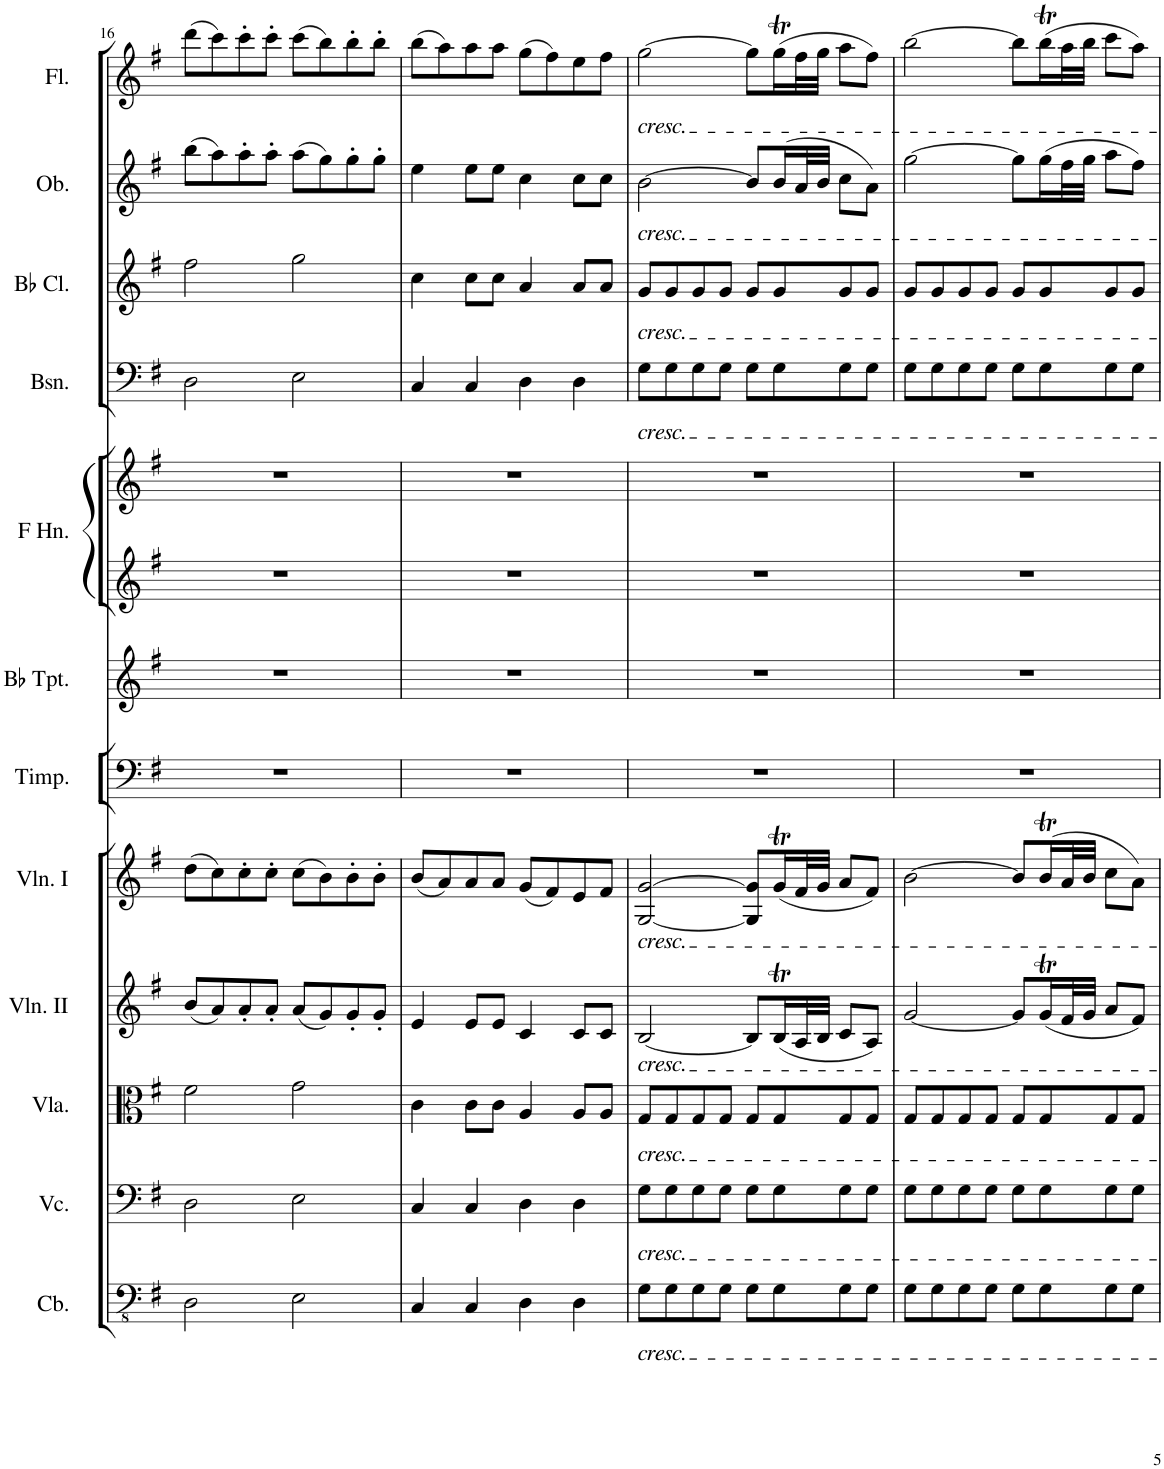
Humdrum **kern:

**kern	**kern	**kern	**kern	**kern	**kern	**kern	**kern	**kern	**kern	**kern	**kern	**kern
*part12	*part11	*part10	*part9	*part8	*part7	*part6	*part5	*part5	*part4	*part3	*part2	*part1
*staff13	*staff12	*staff11	*staff10	*staff9	*staff8	*staff7	*staff6	*staff5	*staff4	*staff3	*staff2	*staff1
*I"Contrabasses	*I"Violoncellos	*I"Violas	*I"Violins II	*I"Violins I	*I"Timpani	*I"Trumpets in Bb	*I"Horns in F	*	*I"Bassoons	*I"Clarinets in Bb	*I"Oboes	*I"Flutes
*I'Cb.	*I'Vc.	*I'Vla.	*I'Vln. II	*I'Vln. I	*I'Timp.	*	*	*	*I'Bsn.	*	*I'Ob.	*I'Fl.
!!LO:PB:g=z
*clefFv4	*clefF4	*clefC3	*clefG2	*clefG2	*clefF4	*clefG2	*clefG2	*clefG2	*clefF4	*clefG2	*clefG2	*clefG2
*	*	*	*	*	*	*ITrd1c2	*ITrd4c7	*ITrd4c7	*	*ITrd1c2	*	*
*k[f#]	*k[f#]	*k[f#]	*k[f#]	*k[f#]	*k[f#]	*k[f#]	*k[f#]	*k[f#]	*k[f#]	*k[f#]	*k[f#]	*k[f#]
*M4/4	*M4/4	*M4/4	*M4/4	*M4/4	*M4/4	*M4/4	*M4/4	*M4/4	*M4/4	*M4/4	*M4/4	*M4/4
=16	=16	=16	=16	=16	=16	=16	=16	=16	=16	=16	=16	=16
2DD\	2D\	2f#\	(8b/L	(8dd\L	1r	1r	1r	1r	2D\	2ff#\	(8bb\L	(8ddd\L
.	.	.	8a/)	8cc\)	.	.	.	.	.	.	8aa\)	8ccc\)
.	.	.	8a'/	8cc'\	.	.	.	.	.	.	8aa'\	8ccc'\
.	.	.	8a'/J	8cc'\J	.	.	.	.	.	.	8aa'\J	8ccc'\J
2EE\	2E\	2g\	(8a/L	(8cc\L	.	.	.	.	2E\	2gg\	(8aa\L	(8ccc\L
.	.	.	8g/)	8b\)	.	.	.	.	.	.	8gg\)	8bb\)
.	.	.	8g'/	8b'\	.	.	.	.	.	.	8gg'\	8bb'\
.	.	.	8g'/J	8b'\J	.	.	.	.	.	.	8gg'\J	8bb'\J
=17	=17	=17	=17	=17	=17	=17	=17	=17	=17	=17	=17	=17
4CC/	4C/	4c\	4e/	(8b/L	1r	1r	1r	1r	4C/	4cc\	4ee\	(8bb\L
.	.	.	.	8a/)	.	.	.	.	.	.	.	8aa\)
4CC/	4C/	8c\L	8e/L	8a/	.	.	.	.	4C/	8cc\L	8ee\L	8aa\
.	.	8c\J	8e/J	8a/J	.	.	.	.	.	8cc\J	8ee\J	8aa\J
4DD\	4D\	4A/	4c/	(8g/L	.	.	.	.	4D\	4a/	4cc\	(8gg\L
.	.	.	.	8f#/)	.	.	.	.	.	.	.	8ff#\)
4DD\	4D\	8A/L	8c/L	8e/	.	.	.	.	4D\	8a/L	8cc\L	8ee\
.	.	8A/J	8c/J	8f#/J	.	.	.	.	.	8a/J	8cc\J	8ff#\J
=18	=18	=18	=18	=18	=18	=18	=18	=18	=18	=18	=18	=18
!	!	!	!	!	!	!	!	!	!	!	!	!LO:TX:b:i:t=cresc.
!	!	!	!	!	!	!	!	!	!	!	!LO:TX:b:i:t=cresc.	!
!	!	!	!	!	!	!	!	!	!	!LO:TX:b:i:t=cresc.	!	!
!	!	!	!	!	!	!	!	!	!LO:TX:b:i:t=cresc.	!	!	!
!	!	!	!	!LO:TX:b:i:t=cresc.	!	!	!	!	!	!	!	!
!	!	!	!LO:TX:b:i:t=cresc.	!	!	!	!	!	!	!	!	!
!	!	!LO:TX:b:i:t=cresc.	!	!	!	!	!	!	!	!	!	!
!	!LO:TX:b:i:t=cresc.	!	!	!	!	!	!	!	!	!	!	!
!LO:TX:b:i:t=cresc.	!	!	!	!	!	!	!	!	!	!	!	!
8GG\L	8G\L	8G/L	[2B/	[2G/ [2g/	1r	1r	1r	1r	8G\L	8g/L	[2b\	[2gg\
8GG\	8G\	8G/	.	.	.	.	.	.	8G\	8g/	.	.
8GG\	8G\	8G/	.	.	.	.	.	.	8G\	8g/	.	.
8GG\J	8G\J	8G/J	.	.	.	.	.	.	8G\J	8g/J	.	.
8GG\L	8G\L	8G/L	8B/L]	8G/] 8g/]L	.	.	.	.	8G\L	8g/L	8b/L]	8gg\L]
8GG\	8G\	8G/	(16Bt/L	(16gT/L	.	.	.	.	8G\	8g/	(16b/L	(16ggT\L
.	.	.	32A/L	32f#/L	.	.	.	.	.	.	32a/L	32ff#\L
.	.	.	32B/JJJ	32g/JJJ	.	.	.	.	.	.	32b/JJJ	32gg\JJJ
8GG\	8G\	8G/	8c/L	8a/L	.	.	.	.	8G\	8g/	8cc\L	8aa\L
8GG\J	8G\J	8G/J	8A/J)	8f#/J)	.	.	.	.	8G\J	8g/J	8a\J)	8ff#\J)
=19	=19	=19	=19	=19	=19	=19	=19	=19	=19	=19	=19	=19
8GG\L	8G\L	8G/L	[2g/	[2b\	1r	1r	1r	1r	8G\L	8g/L	[2gg\	[2bb\
8GG\	8G\	8G/	.	.	.	.	.	.	8G\	8g/	.	.
8GG\	8G\	8G/	.	.	.	.	.	.	8G\	8g/	.	.
8GG\J	8G\J	8G/J	.	.	.	.	.	.	8G\J	8g/J	.	.
8GG\L	8G\L	8G/L	8g/L]	8b/L]	.	.	.	.	8G\L	8g/L	8gg\L]	8bb\L]
8GG\	8G\	8G/	(16gT/L	(16bt/L	.	.	.	.	8G\	8g/	(16gg\L	(16bbt\L
.	.	.	32f#/L	32a/L	.	.	.	.	.	.	32ff#\L	32aa\L
.	.	.	32g/JJJ	32b/JJJ	.	.	.	.	.	.	32gg\JJJ	32bb\JJJ
8GG\	8G\	8G/	8a/L	8cc\L	.	.	.	.	8G\	8g/	8aa\L	8ccc\L
8GG\J	8G\J	8G/J	8f#/J)	8a\J)	.	.	.	.	8G\J	8g/J	8ff#\J)	8aa\J)
=	=	=	=	=	=	=	=	=	=	=	=	=
*-	*-	*-	*-	*-	*-	*-	*-	*-	*-	*-	*-	*-
